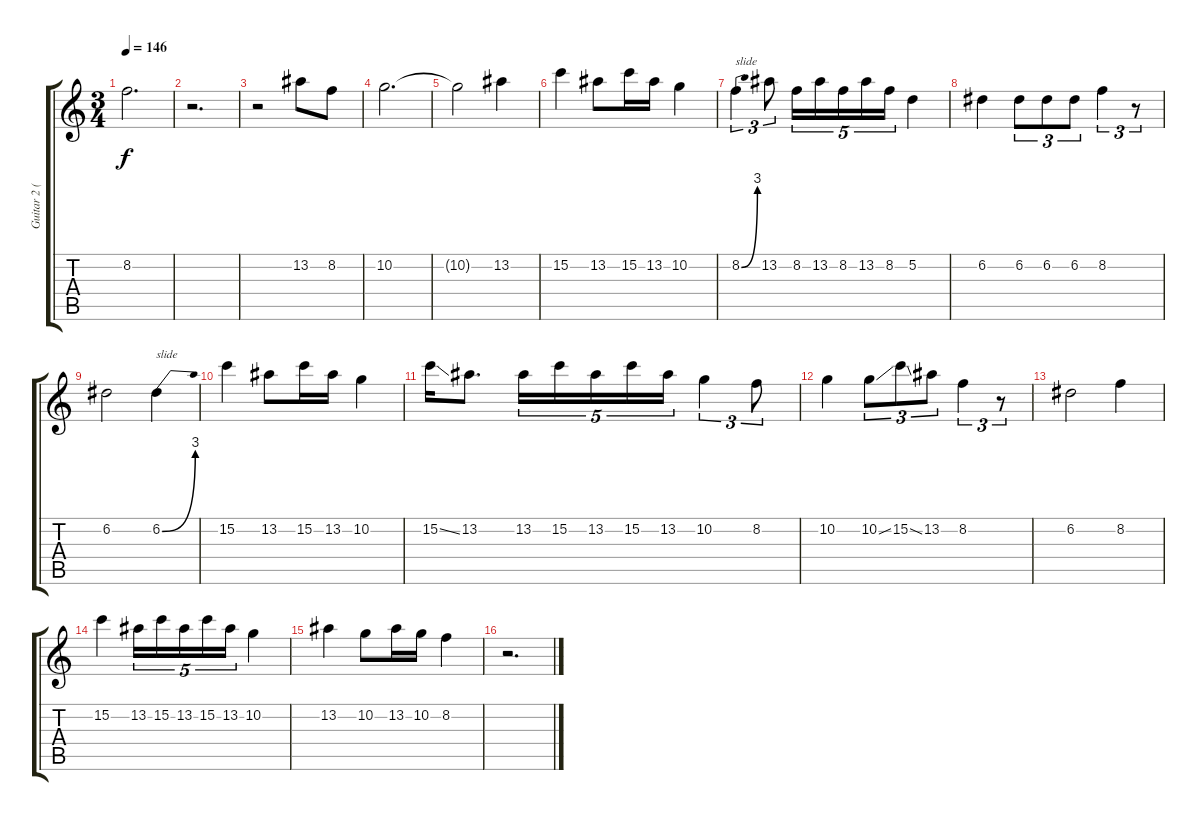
\track ("Guitar 2 (Jari)" "Guitar 2 (") {instrument distortionguitar}
\staff {score tabs}
\tuning (D4 A3 F3 C3 G2 C2) {hide}
\ts (3 4)
\tempo 146
\clef g2
\ks c
8.2.2{d dy f} |
r.2{d} |
r.2 13.2.8 8.2.8 |
10.2.2{d} |
10.2{t}.2 13.2.4 |
15.2.4 13.2.8 15.2.16 13.2.16 10.2.4 |
8.2{be (bend 0 0 60 12)}.4{tu (3 2) txt "slide"} 13.2.8{tu (3 2)} 8.2.16{tu (5 4)} 13.2.16{tu (5 4)} 8.2.16{tu (5 4)} 13.2.16{tu (5 4)} 8.2.16{tu (5 4)} 5.2.4 |
6.2.4 6.2.8{tu (3 2)} 6.2.8{tu (3 2)} 6.2.8{tu (3 2)} 8.2.4{tu (3 2)} r.8{tu (3 2)} |
6.2.2 6.2{be (bend 0 0 60 12)}.4{txt "slide"} |
15.2.4 13.2.8 15.2.16 13.2.16 10.2.4 |
15.2{ss}.16 13.2.8{d} 13.2.16{tu (5 4)} 15.2.16{tu (5 4)} 13.2.16{tu (5 4)} 15.2.16{tu (5 4)} 13.2.16{tu (5 4)} 10.2.4{tu (3 2)} 8.2.8{tu (3 2)} |
10.2.4 10.2{ss}.8{tu (3 2)} 15.2{ss}.8{tu (3 2)} 13.2.8{tu (3 2)} 8.2.4{tu (3 2)} r.8{tu (3 2)} |
6.2.2 8.2.4 |
15.2.4 13.2.16{tu (5 4)} 15.2.16{tu (5 4)} 13.2.16{tu (5 4)} 15.2.16{tu (5 4)} 13.2.16{tu (5 4)} 10.2.4 |
13.2.4 10.2.8 13.2.16 10.2.16 8.2.4 |
r.2{d}
